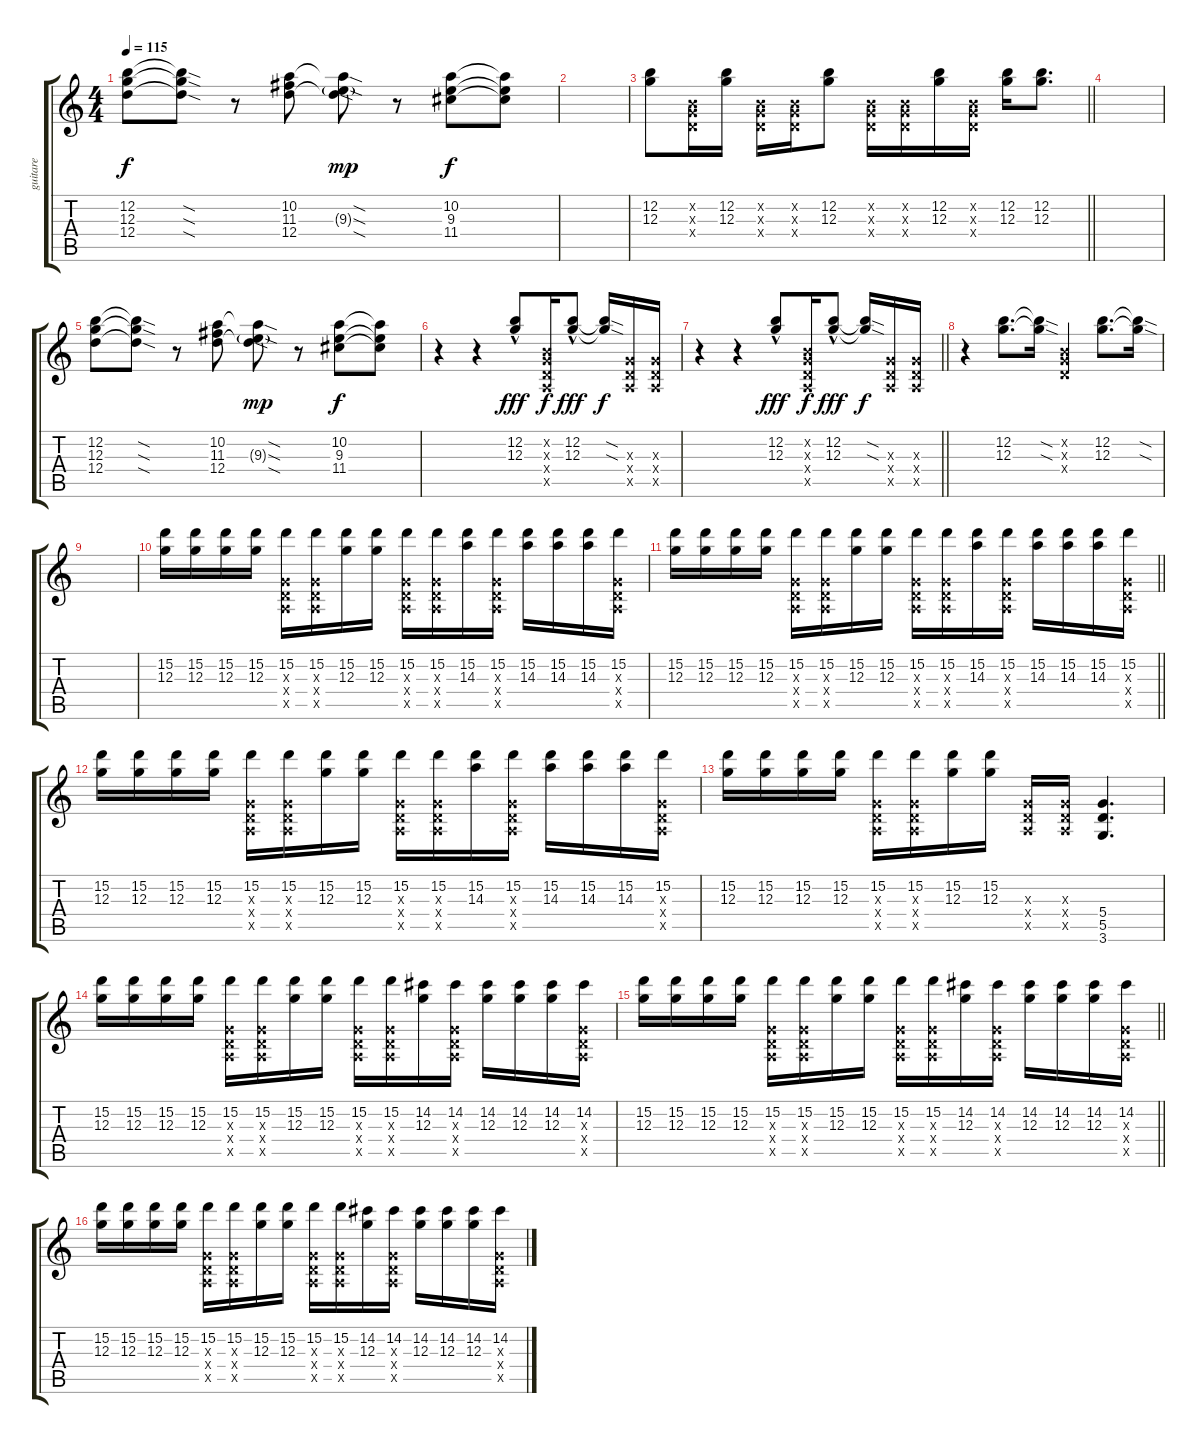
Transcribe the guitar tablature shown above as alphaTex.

\track ("guitare" "guitare") {instrument overdrivenguitar}
\staff {score tabs}
\tuning (E4 B3 G3 D3 A2 E2) {hide}
\ts (4 4)
\tempo 115
\clef g2
\ks c
(12.2 12.3 12.4).8{dy f} (12.2{sod t} 12.3{sod t} 12.4{sod t}).8 r.8 (10.2 11.3 12.4).8 (10.2{sod t} 9.3{sod g} 12.4{sod t}).8{dy mp} r.8 (10.2 9.3 11.4).8{dy f} (10.2{t} 9.3{t} 11.4{t}).8 |
|
\barLineRight lightlight
(12.2 12.3).8 (0.2{x} 0.3{x} 0.4{x}).16 (12.2 12.3).16 (0.2{x} 0.3{x} 0.4{x}).16 (0.2{x} 0.3{x} 0.4{x}).16 (12.2 12.3).8 (0.2{x} 0.3{x} 0.4{x}).16 (0.2{x} 0.3{x} 0.4{x}).16 (12.2 12.3).16 (0.2{x} 0.3{x} 0.4{x}).16 (12.2 12.3).16 (12.2 12.3).8{d} |
|
(12.2 12.3 12.4).8 (12.2{sod t} 12.3{sod t} 12.4{sod t}).8 r.8 (10.2 11.3 12.4).8 (10.2{sod t} 9.3{sod g} 12.4{sod t}).8{dy mp} r.8 (10.2 9.3 11.4).8{dy f} (10.2{t} 9.3{t} 11.4{t}).8 |
r.4 r.4 (12.2{hac} 12.3{hac}).8{dy fff} (0.2{x} 0.3{x} 0.4{x} 0.5{x}).16{dy f} (12.2{hac} 12.3{hac}).8{dy fff} (12.2{sod t} 12.3{sod t}).16{dy f} (0.3{x} 0.4{x} 0.5{x}).16 (0.3{x} 0.4{x} 0.5{x}).16 |
\barLineRight lightlight
r.4 r.4 (12.2{hac} 12.3{hac}).8{dy fff} (0.2{x} 0.3{x} 0.4{x} 0.5{x}).16{dy f} (12.2{hac} 12.3{hac}).8{dy fff} (12.2{sod t} 12.3{sod t}).16{dy f} (0.3{x} 0.4{x} 0.5{x}).16 (0.3{x} 0.4{x} 0.5{x}).16 |
r.4 (12.2 12.3).8{d} (12.2{sod t} 12.3{sod t}).16 (0.2{x} 0.3{x} 0.4{x}).4 (12.2 12.3).8{d} (12.2{sod t} 12.3{sod t}).16 |
|
(15.2 12.3).16 (15.2 12.3).16 (15.2 12.3).16 (15.2 12.3).16 (15.2 0.3{x} 0.4{x} 0.5{x}).16 (15.2 0.3{x} 0.4{x} 0.5{x}).16 (15.2 12.3).16 (15.2 12.3).16 (15.2 0.3{x} 0.4{x} 0.5{x}).16 (15.2 0.3{x} 0.4{x} 0.5{x}).16 (15.2 14.3).16 (15.2 0.3{x} 0.4{x} 0.5{x}).16 (15.2 14.3).16 (15.2 14.3).16 (15.2 14.3).16 (15.2 0.3{x} 0.4{x} 0.5{x}).16 |
\barLineRight lightlight
(15.2 12.3).16 (15.2 12.3).16 (15.2 12.3).16 (15.2 12.3).16 (15.2 0.3{x} 0.4{x} 0.5{x}).16 (15.2 0.3{x} 0.4{x} 0.5{x}).16 (15.2 12.3).16 (15.2 12.3).16 (15.2 0.3{x} 0.4{x} 0.5{x}).16 (15.2 0.3{x} 0.4{x} 0.5{x}).16 (15.2 14.3).16 (15.2 0.3{x} 0.4{x} 0.5{x}).16 (15.2 14.3).16 (15.2 14.3).16 (15.2 14.3).16 (15.2 0.3{x} 0.4{x} 0.5{x}).16 |
(15.2 12.3).16 (15.2 12.3).16 (15.2 12.3).16 (15.2 12.3).16 (15.2 0.3{x} 0.4{x} 0.5{x}).16 (15.2 0.3{x} 0.4{x} 0.5{x}).16 (15.2 12.3).16 (15.2 12.3).16 (15.2 0.3{x} 0.4{x} 0.5{x}).16 (15.2 0.3{x} 0.4{x} 0.5{x}).16 (15.2 14.3).16 (15.2 0.3{x} 0.4{x} 0.5{x}).16 (15.2 14.3).16 (15.2 14.3).16 (15.2 14.3).16 (15.2 0.3{x} 0.4{x} 0.5{x}).16 |
(15.2 12.3).16 (15.2 12.3).16 (15.2 12.3).16 (15.2 12.3).16 (15.2 0.3{x} 0.4{x} 0.5{x}).16 (15.2 0.3{x} 0.4{x} 0.5{x}).16 (15.2 12.3).16 (15.2 12.3).16 (0.3{x} 0.4{x} 0.5{x}).16 (0.3{x} 0.4{x} 0.5{x}).16 (5.4 5.5 3.6).4{d} |
(15.2 12.3).16 (15.2 12.3).16 (15.2 12.3).16 (15.2 12.3).16 (15.2 0.3{x} 0.4{x} 0.5{x}).16 (15.2 0.3{x} 0.4{x} 0.5{x}).16 (15.2 12.3).16 (15.2 12.3).16 (15.2 0.3{x} 0.4{x} 0.5{x}).16 (15.2 0.3{x} 0.4{x} 0.5{x}).16 (14.2 12.3).16 (14.2 0.3{x} 0.4{x} 0.5{x}).16 (14.2 12.3).16 (14.2 12.3).16 (14.2 12.3).16 (14.2 0.3{x} 0.4{x} 0.5{x}).16 |
\barLineRight lightlight
(15.2 12.3).16 (15.2 12.3).16 (15.2 12.3).16 (15.2 12.3).16 (15.2 0.3{x} 0.4{x} 0.5{x}).16 (15.2 0.3{x} 0.4{x} 0.5{x}).16 (15.2 12.3).16 (15.2 12.3).16 (15.2 0.3{x} 0.4{x} 0.5{x}).16 (15.2 0.3{x} 0.4{x} 0.5{x}).16 (14.2 12.3).16 (14.2 0.3{x} 0.4{x} 0.5{x}).16 (14.2 12.3).16 (14.2 12.3).16 (14.2 12.3).16 (14.2 0.3{x} 0.4{x} 0.5{x}).16 |
(15.2 12.3).16 (15.2 12.3).16 (15.2 12.3).16 (15.2 12.3).16 (15.2 0.3{x} 0.4{x} 0.5{x}).16 (15.2 0.3{x} 0.4{x} 0.5{x}).16 (15.2 12.3).16 (15.2 12.3).16 (15.2 0.3{x} 0.4{x} 0.5{x}).16 (15.2 0.3{x} 0.4{x} 0.5{x}).16 (14.2 12.3).16 (14.2 0.3{x} 0.4{x} 0.5{x}).16 (14.2 12.3).16 (14.2 12.3).16 (14.2 12.3).16 (14.2 0.3{x} 0.4{x} 0.5{x}).16
